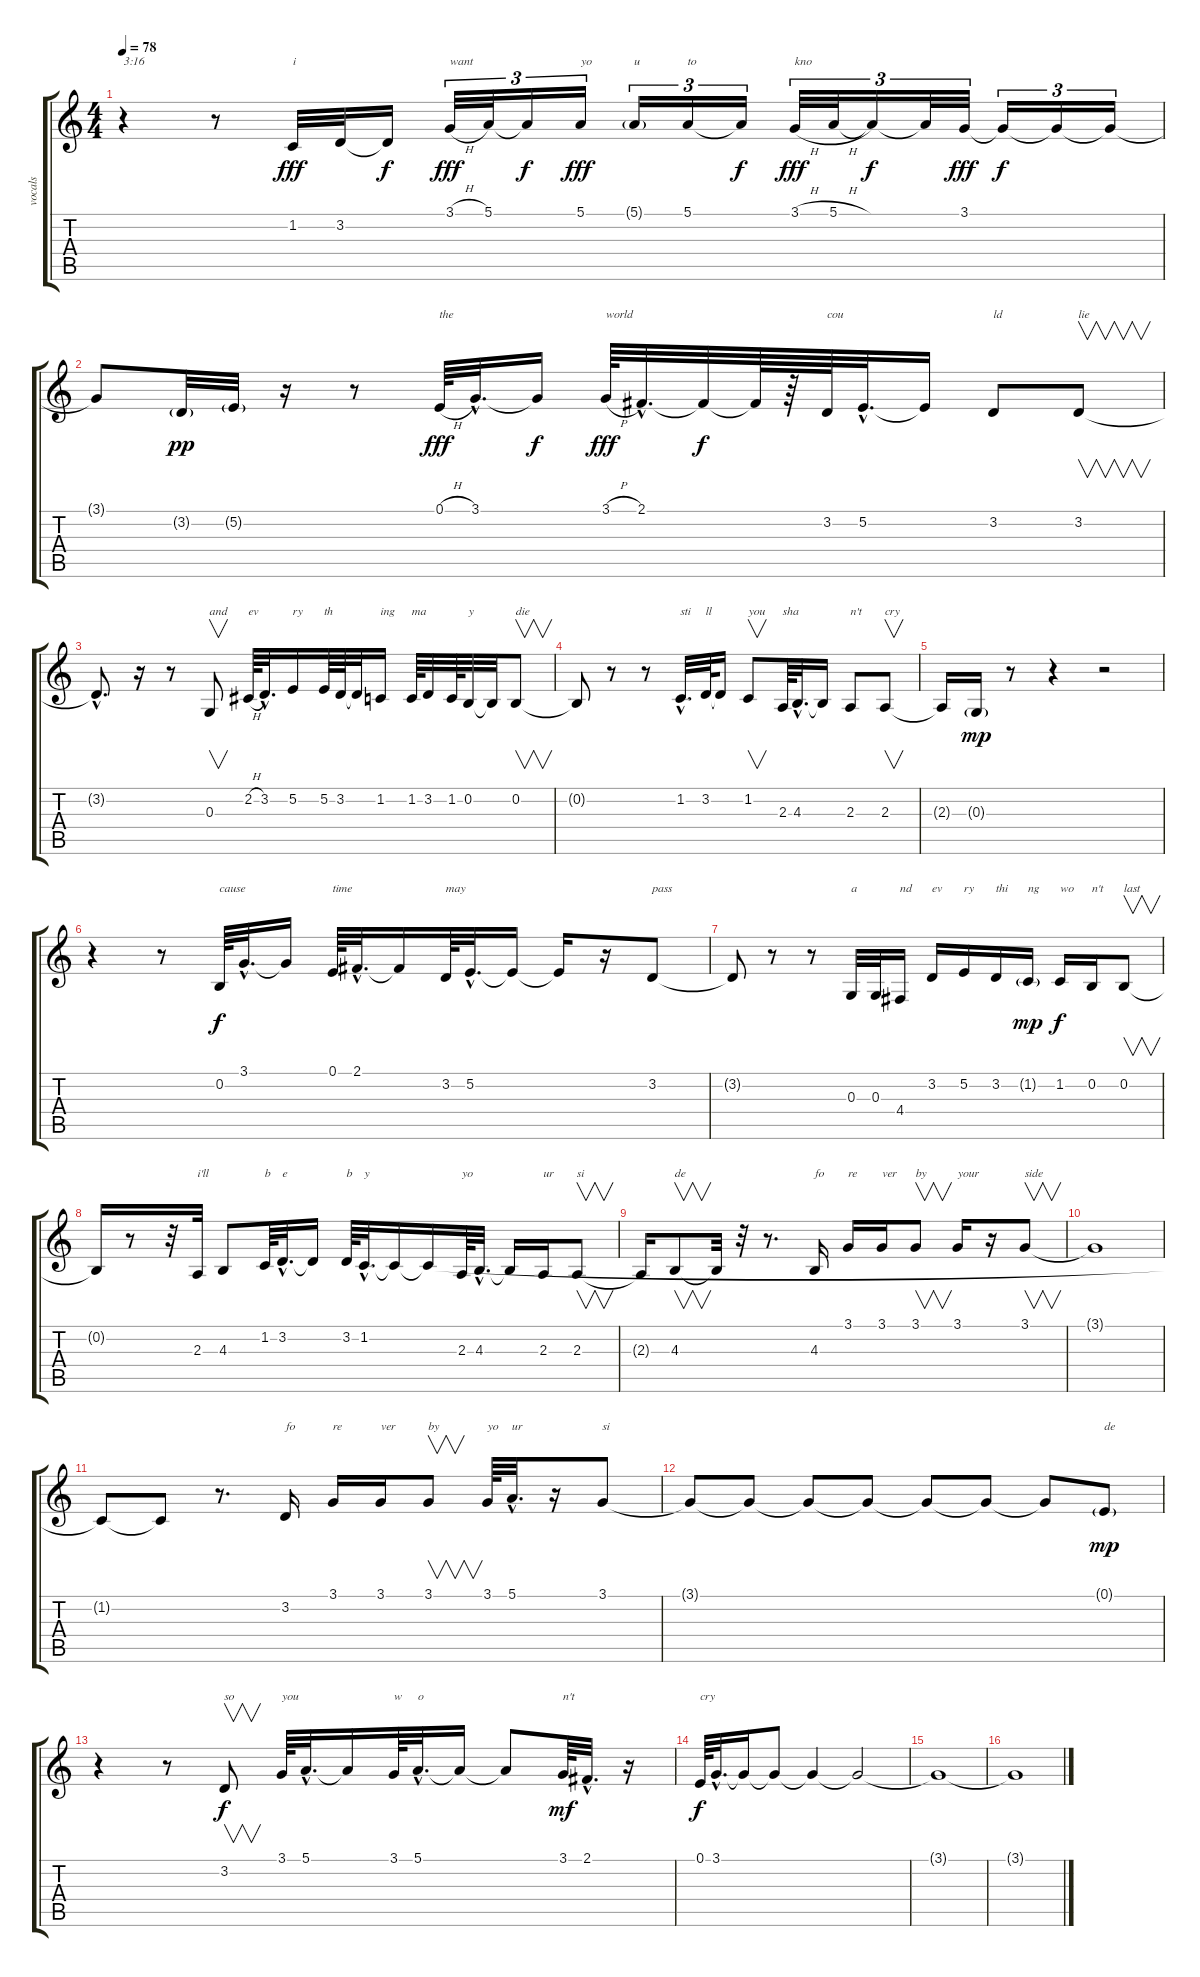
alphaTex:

\track ("vocals" "vocals") {instrument synthvoice}
\staff {score tabs}
\tuning (E4 B3 G3 D3 A2 E2) {hide}
\ts (4 4)
\tempo 78
\clef g2
\ks c
r.4{txt "3:16" dy fff} r.8 1.2.32{txt "i"} 3.2.32 3.2{t}.16{dy f} 3.1{h}.32{tu (3 2) txt "want" dy fff} 5.1.32{tu (3 2)} 5.1{t}.16{tu (3 2) dy f} 5.1.16{tu (3 2) txt "yo" dy fff} 5.1{g}.16{tu (3 2) txt "u"} 5.1.16{tu (3 2) txt "to"} 5.1{t}.16{tu (3 2) dy f} 3.1{h}.32{tu (3 2) txt "kno" dy fff} 5.1{h}.32{tu (3 2)} 5.1{t}.16{tu (3 2) dy f} 5.1{t}.32{tu (3 2)} 3.1.32{tu (3 2) dy fff} 3.1{t}.16{tu (3 2) dy f} 3.1{t}.16{tu (3 2)} 3.1{t}.16{tu (3 2)} |
3.1{t}.8{txt " "} 3.2{g}.32{dy pp} 5.2{g}.32 r.16 r.8 0.1{h}.64{txt "the" dy fff} 3.1{hac}.32{d} 3.1{t}.16{dy f} 3.1{h}.64{txt "world" dy fff} 2.1{hac}.32{d} 2.1{t}.32{dy f} 2.1{t}.64 r.64 3.2.64{txt "cou"} 5.2{hac}.32{d} 5.2{t}.16 3.2.8{txt "ld"} 3.2.8{v txt "lie"} |
3.2{hac t}.8{d txt " "} r.16 r.8 0.3.8{v txt "and"} 2.2{h}.64{txt "ev"} 3.2{hac}.32{d} 5.2.16{txt "ry"} 5.2.64{txt "th"} 3.2.64 3.2{t}.32 1.2.16{txt "ing"} 1.2.64{txt "ma"} 3.2.32 1.2.64 0.2.32{txt "y"} 0.2{t}.32 0.2.8{v txt "die"} |
0.2{t}.8{txt " "} r.8 r.8 1.2{hac}.32{d txt "sti"} 3.2.64{txt "ll"} 3.2{t}.16 1.2.8{v txt "you"} 2.3.64{txt "sha"} 4.3{hac}.32{d} 4.3{t}.16 2.3.8{txt "n't"} 2.3.8{v txt "cry"} |
2.3{t}.16{txt " "} 0.3{g}.16{dy mp} r.8 r.4 r.2 |
r.4{txt " "} r.8 0.2.64{txt "cause" dy f} 3.1{hac}.32{d} 3.1{t}.16 0.1.64{txt "time"} 2.1{hac}.32{d} 2.1{t}.16 3.2.64{txt "may"} 5.2{hac}.32{d} 5.2{t}.16 5.2{t}.16 r.16 3.2.8{txt "pass"} |
3.2{t}.8{txt " "} r.8 r.8 0.3.32{txt "a"} 0.3.32 4.4.16{txt "nd"} 3.2.16{txt "ev"} 5.2.16{txt "ry"} 3.2.16{txt "thi"} 1.2{g}.16{txt "ng" dy mp} 1.2.16{txt "wo" dy f} 0.2.16{txt "n't"} 0.2.8{v txt "last"} |
0.2{t}.16{txt " "} r.8 r.32 2.3.32{txt "i'll"} 4.3.8 1.2.64{txt "b"} 3.2{hac}.32{d txt "e"} 3.2{t}.16 3.2.64{txt "b"} 1.2{hac}.32{d txt "y"} 1.2{t}.16 1.2{t}.16 2.3.64{txt "yo"} 4.3{hac}.32{d} 4.3{t}.16 2.3.16{txt "ur"} 2.3.8{v txt "si"} |
2.3{t}.16{txt " "} 4.3.8{v txt "de"} 4.3{t}.32 r.32 r.8{d} 4.3.16{txt "fo"} 3.1.16{txt "re"} 3.1.16{txt "ver"} 3.1.8{v txt "by"} 3.1.16{txt "your"} r.16 3.1.8{v txt "side"} |
3.1{t}.1{txt " "} |
1.2{t}.8{txt " "} 1.2{t}.8 r.8{d} 3.2.16{txt "fo"} 3.1.16{txt "re"} 3.1.16{txt "ver"} 3.1.8{v txt "by"} 3.1.64{txt "yo"} 5.1{hac}.32{d txt "ur"} r.16 3.1.8{txt "si"} |
3.1{t}.8{txt " "} 3.1{t}.8 3.1{t}.8 3.1{t}.8 3.1{t}.8 3.1{t}.8 3.1{t}.8 0.1{g}.8{txt "de" dy mp} |
r.4{txt " "} r.8 3.2.8{v txt "so" dy f} 3.1.64{txt "you"} 5.1{hac}.32{d} 5.1{t}.16 3.1.64{txt "w"} 5.1{hac}.32{d txt "o"} 5.1{t}.16 5.1{t}.8 3.1.64{txt "n't" dy mf} 2.1{hac}.32{d} r.16 |
0.1.64{txt "cry" dy f} 3.1{hac}.32{d} 3.1{t}.16 3.1{t}.8 3.1{t}.4 3.1{t}.2 |
3.1{t}.1{txt " "} |
3.1{t}.1{txt " "}
